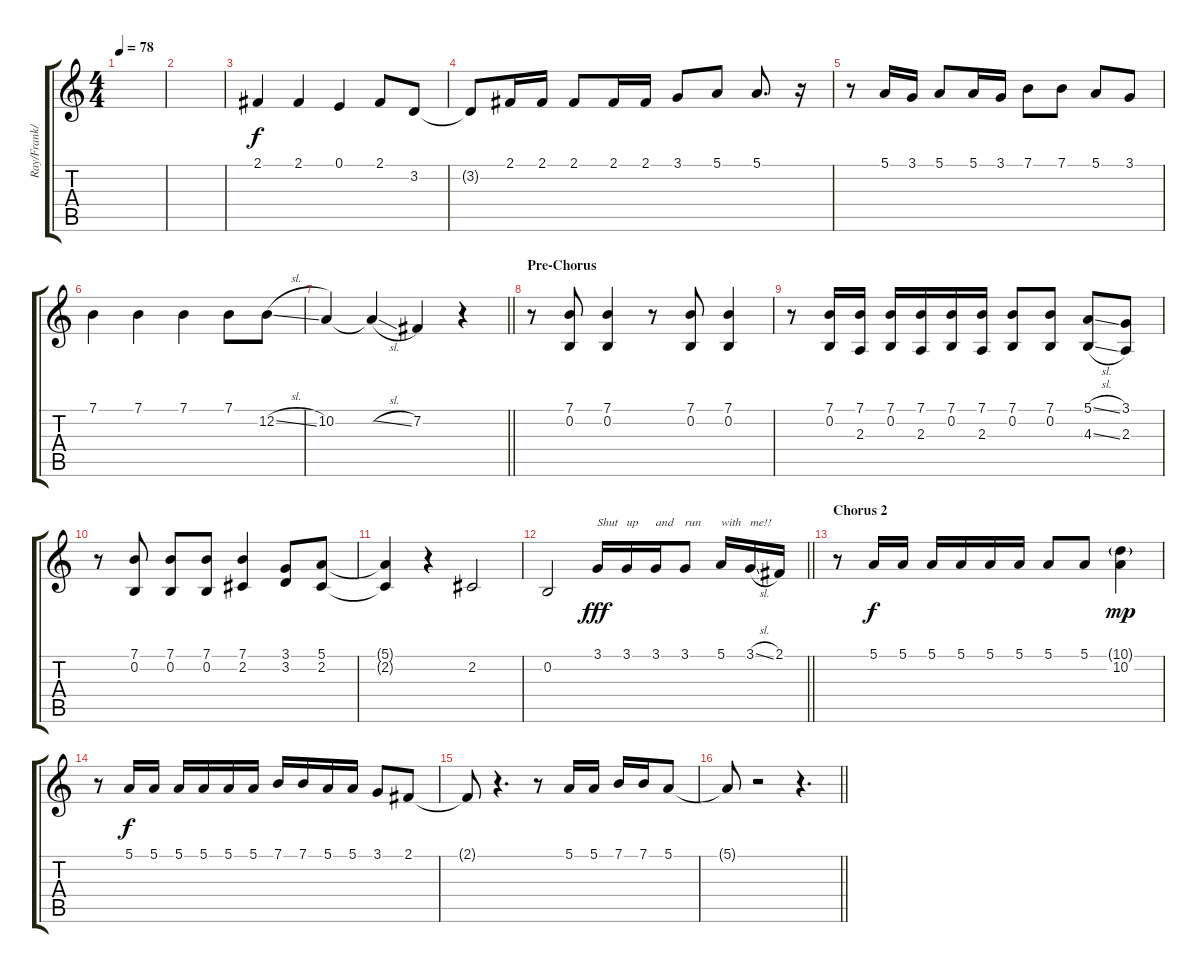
\track ("Ray/Frank/James [Backup Vocals]" "Ray/Frank/") {instrument harmonica}
\staff {score tabs}
\tuning (E4 B3 G3 D3 A2 E2) {hide}
\ts (4 4)
\tempo 78
\clef g2
\ks c
|
|
2.1.4{instrument synthvoice} 2.1.4 0.1.4 2.1.8 3.2.8 |
3.2{t}.8 2.1.16{volume 12 balance 9 instrument harmonica} 2.1.16 2.1.8 2.1.16 2.1.16 3.1.8 5.1.8 5.1.8{d} r.16 |
r.8 5.1.16 3.1.16 5.1.8 5.1.16 3.1.16 7.1.8 7.1.8 5.1.8 3.1.8 |
7.1.4 7.1.4 7.1.4 7.1.8 12.2{sl}.8 |
\barLineRight lightlight
10.2.4 10.2{sl t}.4 7.2.4 r.4 |
\section ("" "Pre-Chorus")
r.8{volume 14} (7.1 0.2).8 (7.1 0.2).4 r.8 (7.1 0.2).8 (7.1 0.2).4 |
r.8 (7.1 0.2).16 (7.1 2.3).16 (7.1 0.2).16 (7.1 2.3).16 (7.1 0.2).16 (7.1 2.3).16 (7.1 0.2).8 (7.1 0.2).8 (5.1{sl} 4.3{sl}).8 (3.1 2.3).8 |
r.8 (7.1 0.2).8 (7.1 0.2).8 (7.1 0.2).8 (7.1 2.2).4 (3.1 3.2).8 (5.1 2.2).8 |
(5.1{t} 2.2{t}).4 r.4 2.2.2 |
\barLineRight lightlight
0.2.2 3.1.16{txt "Shut" dy fff volume 15 balance 12} 3.1.16{txt "up"} 3.1.16{txt "and "} 3.1.8{txt "run"} 5.1.16{txt "with"} 3.1{sl}.16{txt "me!!"} 2.1.16 |
\section ("" "Chorus 2")
r.8{volume 14 balance 9} 5.1.16{dy f} 5.1.16 5.1.16 5.1.16 5.1.16 5.1.16 5.1.8 5.1.8 (10.1{g} 10.2).4{dy mp} |
r.8 5.1.16{dy f} 5.1.16 5.1.16 5.1.16 5.1.16 5.1.16 7.1.16 7.1.16 5.1.16 5.1.16 3.1.8 2.1.8 |
2.1{t}.8 r.4{d} r.8 5.1.16 5.1.16 7.1.16 7.1.16 5.1.8 |
\barLineRight lightlight
5.1{t}.8 r.2 r.4{d}
